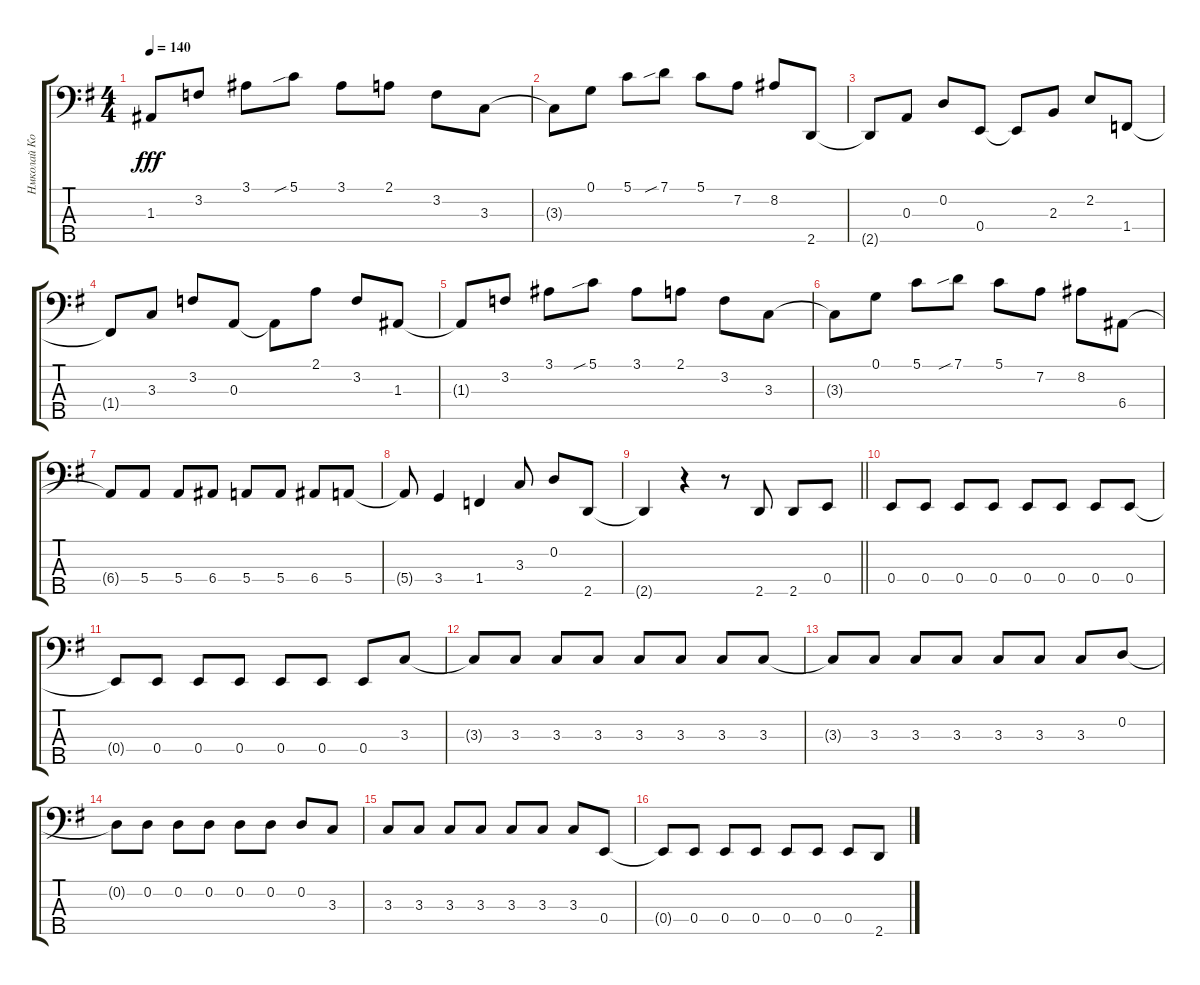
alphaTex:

\track ("Нмколай Коршунов" "Нмколай Ко") {instrument electricbasspick}
\staff {score tabs}
\tuning (G2 D2 A1 E1 C1) {hide}
\ts (4 4)
\tempo 140
\clef f4
\ks g
1.3{t}.8{dy fff} 3.2.8 3.1.8 5.1{sib}.8 3.1.8 2.1.8 3.2.8 3.3.8 |
3.3{t}.8 0.1.8 5.1.8 7.1{sib}.8 5.1.8 7.2.8 8.2.8 2.5.8 |
2.5{t}.8 0.3.8 0.2.8 0.4.8 0.4{t}.8 2.3.8 2.2.8 1.4.8 |
1.4{t}.8 3.3.8 3.2.8 0.3.8 0.3{t}.8 2.1.8 3.2.8 1.3.8 |
1.3{t}.8 3.2.8 3.1.8 5.1{sib}.8 3.1.8 2.1.8 3.2.8 3.3.8 |
3.3{t}.8 0.1.8 5.1.8 7.1{sib}.8 5.1.8 7.2.8 8.2.8 6.4.8 |
6.4{t}.8 5.4.8 5.4.8 6.4.8 5.4.8 5.4.8 6.4.8 5.4.8 |
5.4{t}.8 3.4.4 1.4.4 3.3.8 0.2.8 2.5.8 |
\barLineRight lightlight
2.5{t}.4 r.4 r.8 2.5.8 2.5.8 0.4.8 |
0.4.8 0.4.8 0.4.8 0.4.8 0.4.8 0.4.8 0.4.8 0.4.8 |
0.4{t}.8 0.4.8 0.4.8 0.4.8 0.4.8 0.4.8 0.4.8 3.3.8 |
3.3{t}.8 3.3.8 3.3.8 3.3.8 3.3.8 3.3.8 3.3.8 3.3.8 |
3.3{t}.8 3.3.8 3.3.8 3.3.8 3.3.8 3.3.8 3.3.8 0.2.8 |
0.2{t}.8 0.2.8 0.2.8 0.2.8 0.2.8 0.2.8 0.2.8 3.3.8 |
3.3.8 3.3.8 3.3.8 3.3.8 3.3.8 3.3.8 3.3.8 0.4.8 |
0.4{t}.8 0.4.8 0.4.8 0.4.8 0.4.8 0.4.8 0.4.8 2.5.8
